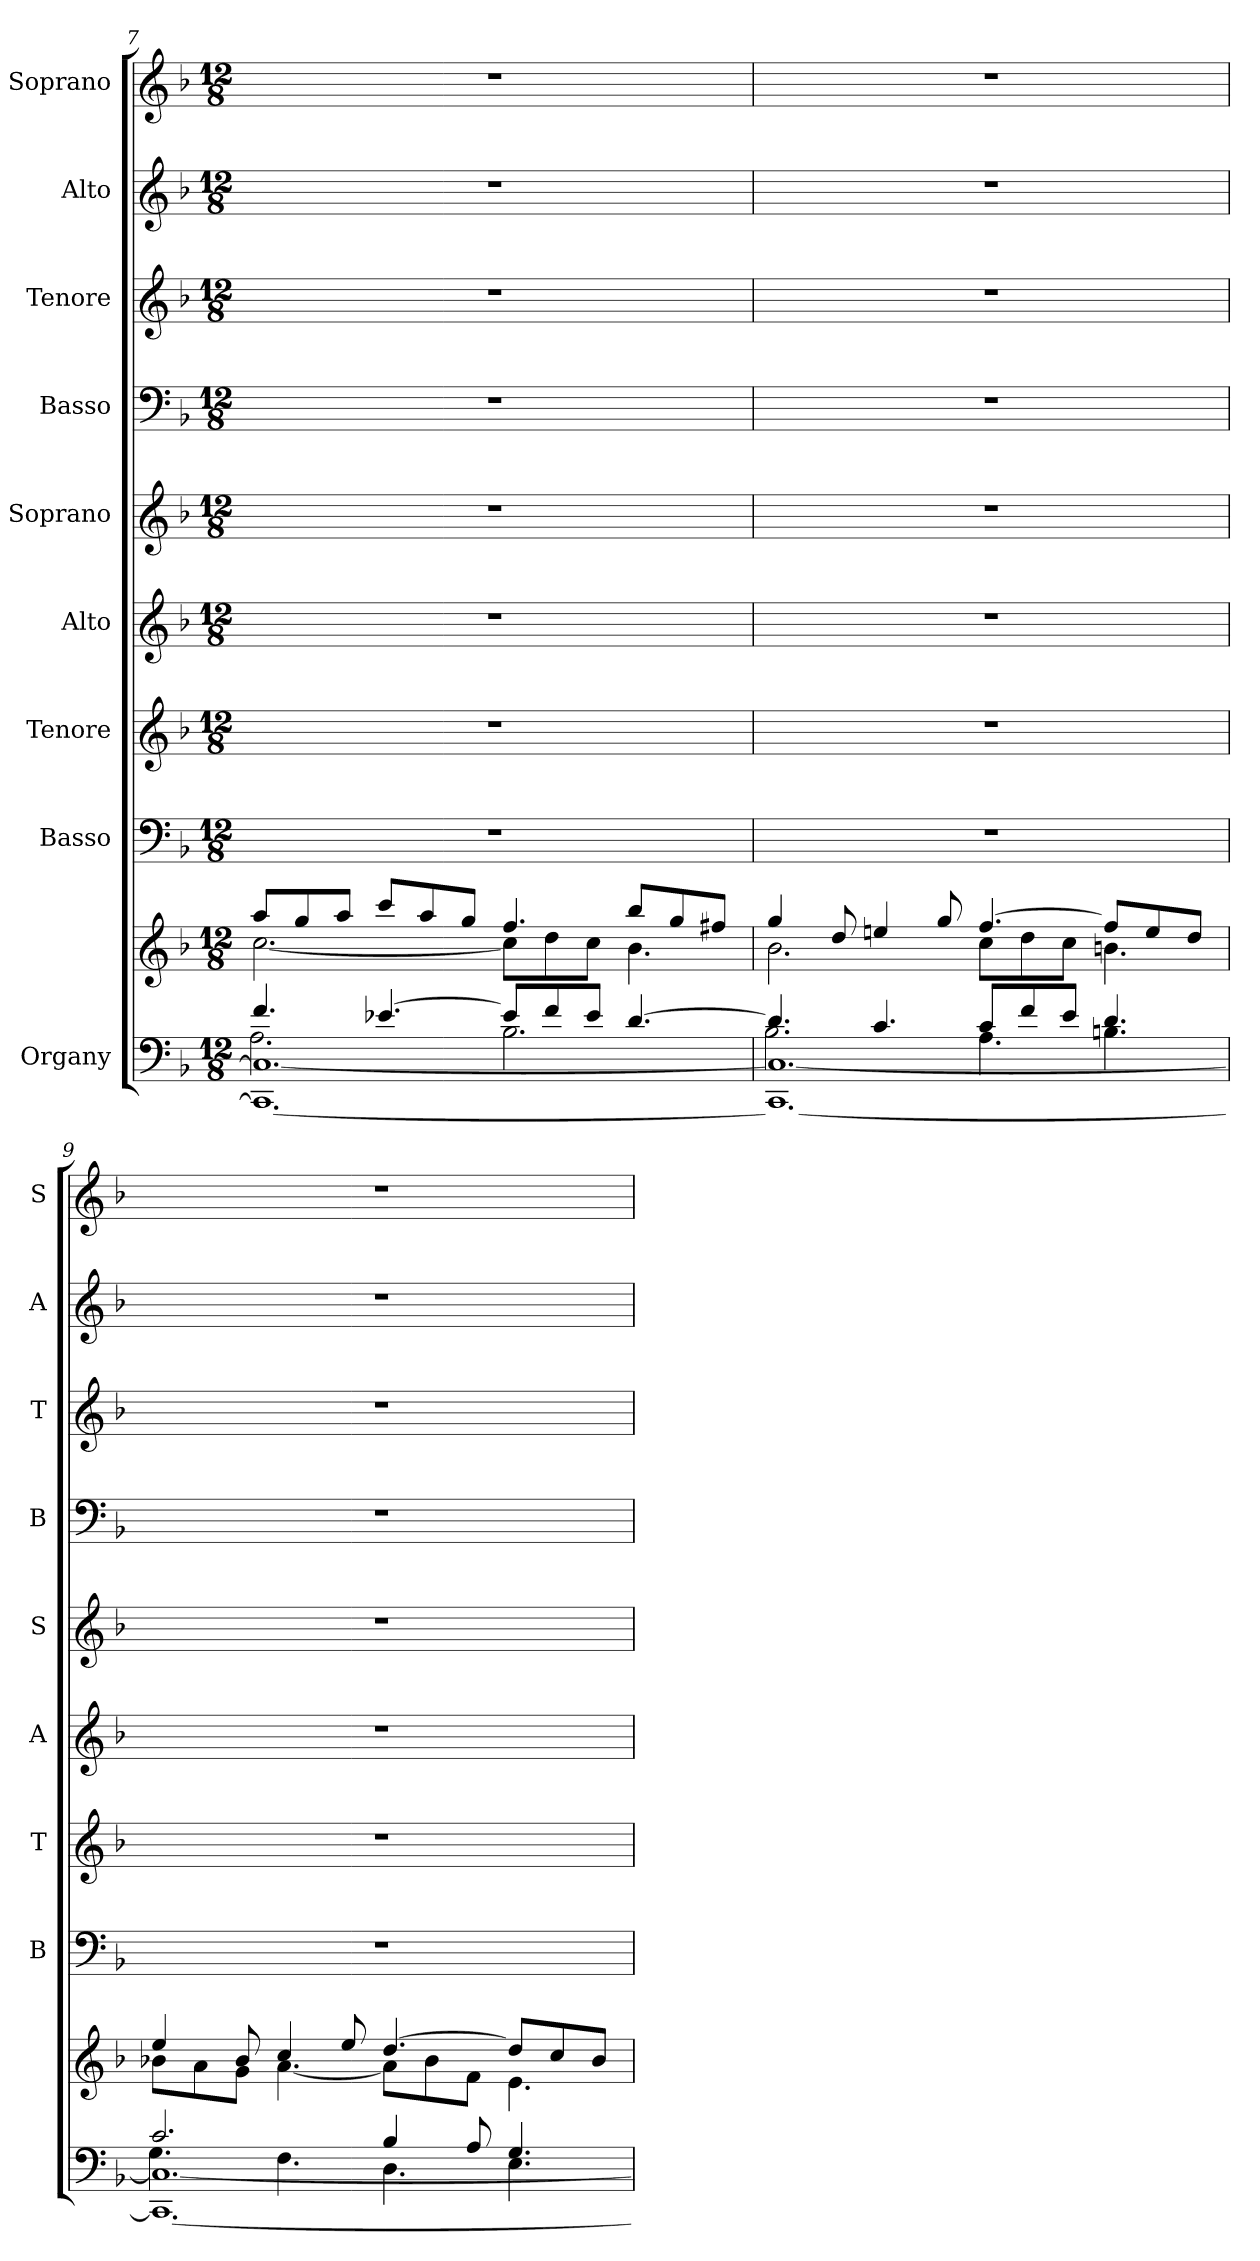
**kern	**kern	**kern	**kern	**kern	**kern	**kern	**kern	**kern	**kern
*part9	*part9	*part8	*part7	*part6	*part5	*part4	*part3	*part2	*part1
*staff10	*staff9	*staff8	*staff7	*staff6	*staff5	*staff4	*staff3	*staff2	*staff1
*I"Organy	*	*I"Basso	*I"Tenore	*I"Alto	*I"Soprano	*I"Basso	*I"Tenore	*I"Alto	*I"Soprano
*	*	*I'B	*I'T	*I'A	*I'S	*I'B	*I'T	*I'A	*I'S
*clefF4	*clefG2	*clefF4	*clefG2	*clefG2	*clefG2	*clefF4	*clefG2	*clefG2	*clefG2
*	*	*	*ITrd7c12	*	*	*	*ITrd7c12	*	*
*k[b-]	*k[b-]	*k[b-]	*k[b-]	*k[b-]	*k[b-]	*k[b-]	*k[b-]	*k[b-]	*k[b-]
*M12/8	*M12/8	*M12/8	*M12/8	*M12/8	*M12/8	*M12/8	*M12/8	*M12/8	*M12/8
=7	=7	=7	=7	=7	=7	=7	=7	=7	=7
*^	*^	*	*	*	*	*	*	*	*
*	*^	*	*	*	*	*	*	*	*	*	*
4.f/	1.CC_\ 1.C_\	2.A\	8aa/L	[2.cc\	1.r	1.r	1.r	1.r	1.r	1.r	1.r	1.r
.	.	.	8gg/	.	.	.	.	.	.	.	.	.
.	.	.	8aa/J	.	.	.	.	.	.	.	.	.
[4.e-X/	.	.	8ccc/L	.	.	.	.	.	.	.	.	.
.	.	.	8aa/	.	.	.	.	.	.	.	.	.
.	.	.	8gg/J	.	.	.	.	.	.	.	.	.
8e-/L]	.	2.B-\	4.ff/	8cc\L]	.	.	.	.	.	.	.	.
8f/	.	.	.	8dd\	.	.	.	.	.	.	.	.
8e-/J	.	.	.	8cc\J	.	.	.	.	.	.	.	.
[4.d/	.	.	8bb-/L	4.b-\	.	.	.	.	.	.	.	.
.	.	.	8gg/	.	.	.	.	.	.	.	.	.
.	.	.	8ff#X/J	.	.	.	.	.	.	.	.	.
=8	=8	=8	=8	=8	=8	=8	=8	=8	=8	=8	=8	=8
4.d/]	1.CC_\ 1.C_\	2.B-\	4gg/	2.b-\	1.r	1.r	1.r	1.r	1.r	1.r	1.r	1.r
.	.	.	8dd/	.	.	.	.	.	.	.	.	.
4.c/	.	.	4een/	.	.	.	.	.	.	.	.	.
.	.	.	8gg/	.	.	.	.	.	.	.	.	.
8c/L	.	4.A\	[4.ff/	8cc\L	.	.	.	.	.	.	.	.
8f/	.	.	.	8dd\	.	.	.	.	.	.	.	.
8e/J	.	.	.	8cc\J	.	.	.	.	.	.	.	.
4.d/	.	4.Bn\	8ff/L]	4.bn\	.	.	.	.	.	.	.	.
.	.	.	8ee/	.	.	.	.	.	.	.	.	.
.	.	.	8dd/J	.	.	.	.	.	.	.	.	.
=9	=9	=9	=9	=9	=9	=9	=9	=9	=9	=9	=9	=9
2.c/	1.CC_\ 1.C_\	4.G\	4ee/	8b-X\L	1.r	1.r	1.r	1.r	1.r	1.r	1.r	1.r
.	.	.	.	8a\	.	.	.	.	.	.	.	.
.	.	.	8b-/	8g\J	.	.	.	.	.	.	.	.
.	.	4.F\	4cc/	[4.a\	.	.	.	.	.	.	.	.
.	.	.	8ee/	.	.	.	.	.	.	.	.	.
4B-/	.	4.D\	[4.dd/	8a\L]	.	.	.	.	.	.	.	.
.	.	.	.	8b-\	.	.	.	.	.	.	.	.
8A/	.	.	.	8f\J	.	.	.	.	.	.	.	.
4.G/	.	4.E\	8dd/L]	4.e\	.	.	.	.	.	.	.	.
.	.	.	8cc/	.	.	.	.	.	.	.	.	.
.	.	.	8b-/J	.	.	.	.	.	.	.	.	.
*v	*v	*v	*	*	*	*	*	*	*	*	*	*
*	*v	*v	*	*	*	*	*	*	*	*
=	=	=	=	=	=	=	=	=	=
*-	*-	*-	*-	*-	*-	*-	*-	*-	*-
